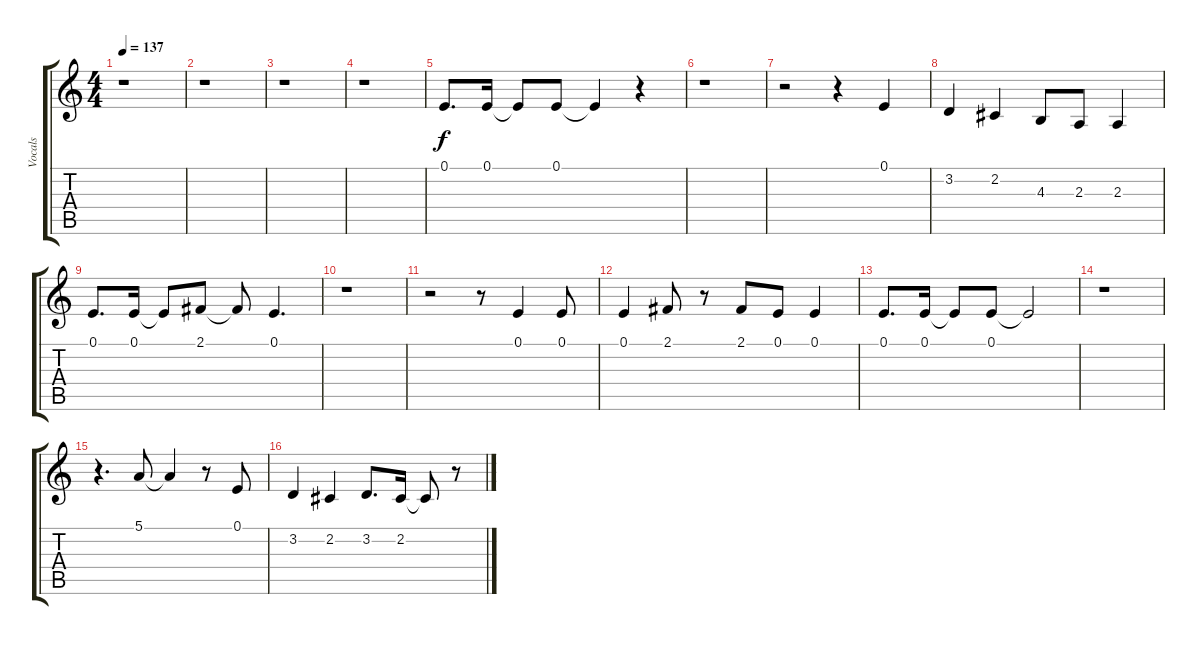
\track ("Vocals" "Vocals") {instrument lead6voice}
\staff {score tabs}
\tuning (E4 B3 G3 D3 A2 E2) {hide}
\ts (4 4)
\tempo 137
\clef g2
\ks c
r.1{dy f} |
r.1 |
r.1 |
r.1 |
0.1.8{d} 0.1.16 0.1{t}.8 0.1.8 0.1{t}.4 r.4 |
r.1 |
r.2 r.4 0.1.4 |
3.2.4 2.2.4 4.3.8 2.3.8 2.3.4 |
0.1.8{d} 0.1.16 0.1{t}.8 2.1.8 2.1{t}.8 0.1.4{d} |
r.1 |
r.2 r.8 0.1.4 0.1.8 |
0.1.4 2.1.8 r.8 2.1.8 0.1.8 0.1.4 |
0.1.8{d} 0.1.16 0.1{t}.8 0.1.8 0.1{t}.2 |
r.1 |
r.4{d} 5.1.8 5.1{t}.4 r.8 0.1.8 |
3.2.4 2.2.4 3.2.8{d} 2.2.16 2.2{t}.8 r.8
